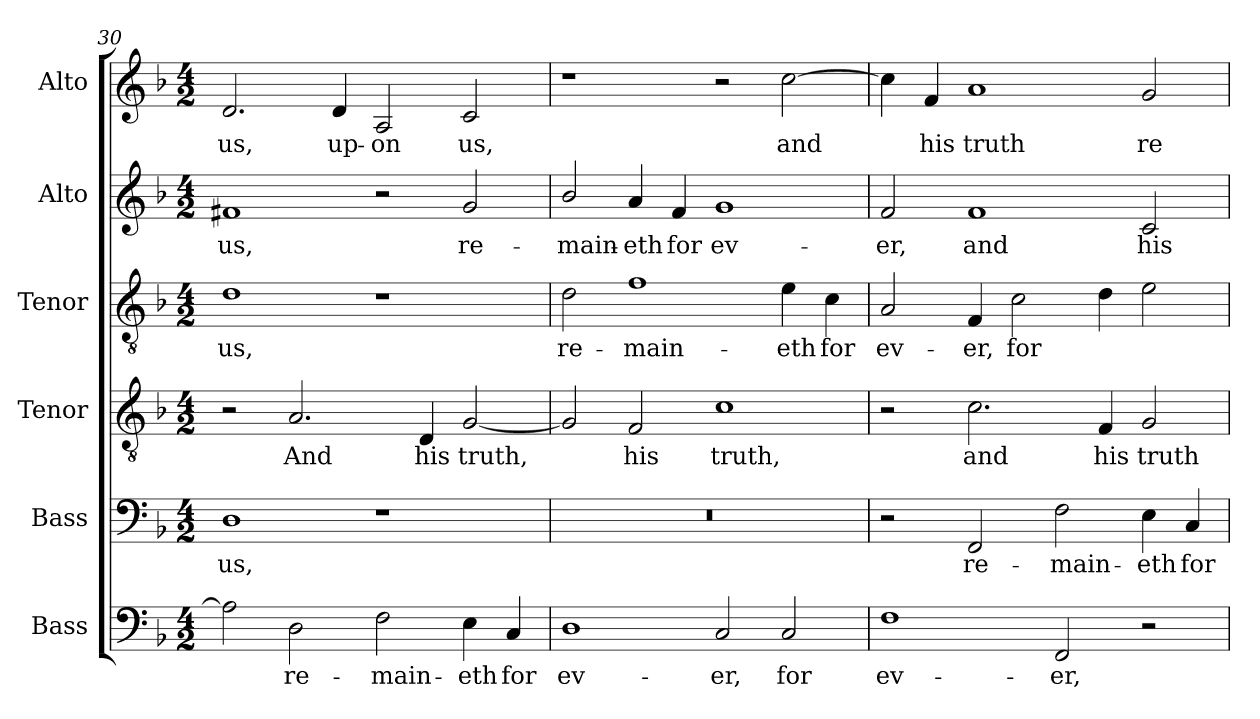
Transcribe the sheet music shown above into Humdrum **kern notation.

**kern	**text	**kern	**text	**kern	**text	**kern	**text	**kern	**text	**kern	**text
*part6	*part6	*part5	*part5	*part4	*part4	*part3	*part3	*part2	*part2	*part1	*part1
*staff6	*staff6	*staff5	*staff5	*staff4	*staff4	*staff3	*staff3	*staff2	*staff2	*staff1	*staff1
*I"Bass	*	*I"Bass	*	*I"Tenor	*	*I"Tenor	*	*I"Alto	*	*I"Alto	*
*I'B.	*	*I'B.	*	*I'T.	*	*I'T.	*	*I'A.	*	*I'A.	*
*clefF4	*	*clefF4	*	*clefGv2	*	*clefGv2	*	*clefG2	*	*clefG2	*
*	*	*	*	*ITrd7c12	*	*ITrd7c12	*	*	*	*	*
*k[b-]	*	*k[b-]	*	*k[b-]	*	*k[b-]	*	*k[b-]	*	*k[b-]	*
*F:	*	*F:	*	*F:	*	*F:	*	*F:	*	*F:	*
*M4/2	*	*M4/2	*	*M4/2	*	*M4/2	*	*M4/2	*	*M4/2	*
=30	=30	=30	=30	=30	=30	=30	=30	=30	=30	=30	=30
!	!	!	!LO:LY:b:color=#000000	!	!	!	!	!	!	!	!
!	!	!	!	!	!	!	!LO:LY:b:color=#000000	!	!	!	!
!	!	!	!	!	!	!	!	!	!LO:LY:b:color=#000000	!	!
!	!	!	!	!	!	!	!	!	!	!	!LO:LY:b:color=#000000
2Ai\]	.	1Di	us,	2r	.	1Di	us,	1f#Xi	us,	2.di/	us,
!	!LO:LY:b:color=#000000	!	!	!	!	!	!	!	!	!	!
!	!	!	!	!	!LO:LY:b:color=#000000	!	!	!	!	!	!
2Di\	re-	.	.	2.AAi/	And	.	.	.	.	.	.
!	!	!	!	!	!	!	!	!	!	!	!LO:LY:b:color=#000000
.	.	.	.	.	.	.	.	.	.	4di/	up-
!	!LO:LY:b:color=#000000	!	!	!	!	!	!	!	!	!	!
!	!	!	!	!	!	!	!	!	!	!	!LO:LY:b:color=#000000
2Fi\	-main-	1r	.	.	.	1r	.	2r	.	2Ai/	-on
!	!	!	!	!	!LO:LY:b:color=#000000	!	!	!	!	!	!
.	.	.	.	4DDi/	his	.	.	.	.	.	.
!	!LO:LY:b:color=#000000	!	!	!	!	!	!	!	!	!	!
!	!	!	!	!	!LO:LY:b:color=#000000	!	!	!	!	!	!
!	!	!	!	!	!	!	!	!	!LO:LY:b:color=#000000	!	!
!	!	!	!	!	!	!	!	!	!	!	!LO:LY:b:color=#000000
4Ei\	-eth	.	.	[2GGi/	truth,	.	.	2gi/	re-	2ci/	us,
!	!LO:LY:b:color=#000000	!	!	!	!	!	!	!	!	!	!
4Ci/	for	.	.	.	.	.	.	.	.	.	.
=31	=31	=31	=31	=31	=31	=31	=31	=31	=31	=31	=31
!	!LO:LY:b:color=#000000	!LO:N:vis=1	!	!	!	!	!	!	!	!	!
!	!	!	!	!	!	!	!LO:LY:b:color=#000000	!	!	!	!
!	!	!	!	!	!	!	!	!	!LO:LY:b:color=#000000	!	!
1Di	ev-	0r	.	2GGi/]	.	2Di\	re-	2b-i/	-main-	1r	.
!	!	!	!	!	!LO:LY:b:color=#000000	!	!	!	!	!	!
!	!	!	!	!	!	!	!LO:LY:b:color=#000000	!	!	!	!
!	!	!	!	!	!	!	!	!	!LO:LY:b:color=#000000	!	!
.	.	.	.	2FFi/	his	1Fi	-main-	4ai/	-eth	.	.
!	!	!	!	!	!	!	!	!	!LO:LY:b:color=#000000	!	!
.	.	.	.	.	.	.	.	4fi/	for	.	.
!	!LO:LY:b:color=#000000	!	!	!	!	!	!	!	!	!	!
!	!	!	!	!	!LO:LY:b:color=#000000	!	!	!	!	!	!
!	!	!	!	!	!	!	!	!	!LO:LY:b:color=#000000	!	!
2Ci/	-er,	.	.	1Ci	truth,	.	.	1gi	ev-	2r	.
!	!LO:LY:b:color=#000000	!	!	!	!	!	!	!	!	!	!
!	!	!	!	!	!	!	!LO:LY:b:color=#000000	!	!	!	!
!	!	!	!	!	!	!	!	!	!	!	!LO:LY:b:color=#000000
2Ci/	for	.	.	.	.	4Ei\	-eth	.	.	[2cci\	and
!	!	!	!	!	!	!	!LO:LY:b:color=#000000	!	!	!	!
.	.	.	.	.	.	4Ci\	for	.	.	.	.
=32	=32	=32	=32	=32	=32	=32	=32	=32	=32	=32	=32
!	!LO:LY:b:color=#000000	!	!	!	!	!	!	!	!	!	!
!	!	!	!	!	!	!	!LO:LY:b:color=#000000	!	!	!	!
!	!	!	!	!	!	!	!	!	!LO:LY:b:color=#000000	!	!
1Fi	ev-	2r	.	2r	.	2AAi/	ev-	2fi/	-er,	4cci\]	.
!	!	!	!	!	!	!	!	!	!	!	!LO:LY:b:color=#000000
.	.	.	.	.	.	.	.	.	.	4fi/	his
!	!	!	!LO:LY:b:color=#000000	!	!	!	!	!	!	!	!
!	!	!	!	!	!LO:LY:b:color=#000000	!	!	!	!	!	!
!	!	!	!	!	!	!	!LO:LY:b:color=#000000	!	!	!	!
!	!	!	!	!	!	!	!	!	!LO:LY:b:color=#000000	!	!
!	!	!	!	!	!	!	!	!	!	!	!LO:LY:b:color=#000000
.	.	2FFi/	re-	2.Ci\	and	4FFi/	-er,	1fi	and	1ai	truth
!	!	!	!	!	!	!	!LO:LY:b:color=#000000	!	!	!	!
.	.	.	.	.	.	2Ci\	for	.	.	.	.
!	!LO:LY:b:color=#000000	!	!	!	!	!	!	!	!	!	!
!	!	!	!LO:LY:b:color=#000000	!	!	!	!	!	!	!	!
2FFi/	-er,	2Fi\	-main-	.	.	.	.	.	.	.	.
!	!	!	!	!	!LO:LY:b:color=#000000	!	!	!	!	!	!
.	.	.	.	4FFi/	his	4Di\	.	.	.	.	.
!	!	!	!LO:LY:b:color=#000000	!	!	!	!	!	!	!	!
!	!	!	!	!	!LO:LY:b:color=#000000	!	!	!	!	!	!
!	!	!	!	!	!	!	!	!	!LO:LY:b:color=#000000	!	!
!	!	!	!	!	!	!	!	!	!	!	!LO:LY:b:color=#000000
2r	.	4Ei\	-eth	2GGi/	truth	2Ei\	.	2ci/	his	2gi/	re-
!	!	!	!LO:LY:b:color=#000000	!	!	!	!	!	!	!	!
.	.	4Ci/	for	.	.	.	.	.	.	.	.
=	=	=	=	=	=	=	=	=	=	=	=
*-	*-	*-	*-	*-	*-	*-	*-	*-	*-	*-	*-
